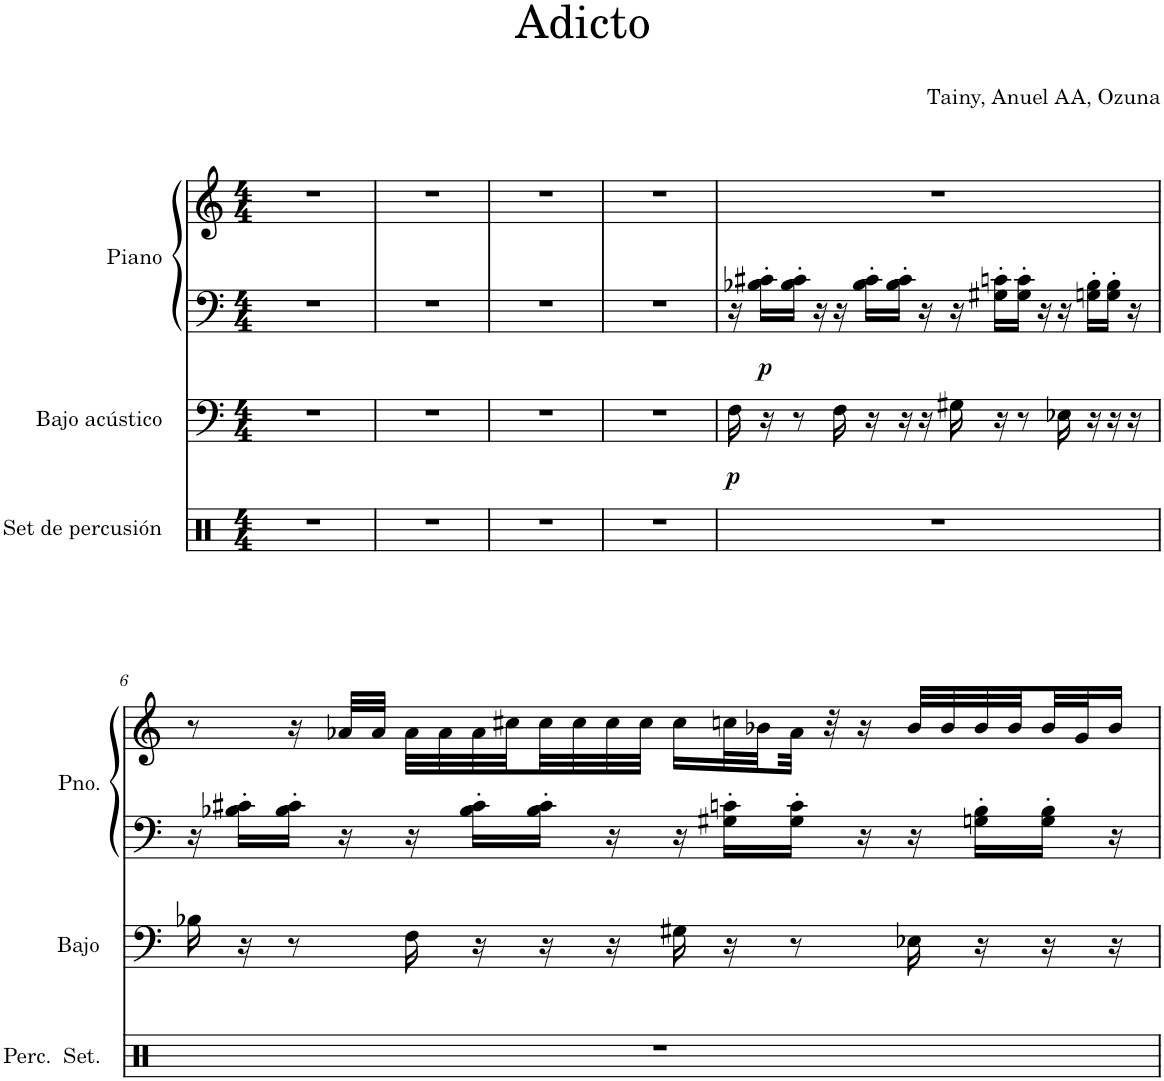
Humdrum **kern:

**kern	**kern	**dynam	**kern	**kern	**dynam
*part3	*part2	*part2	*part1	*part1	*part1
*staff4	*staff3	*staff3	*staff2	*staff1	*staff1/2
*I"Set de percusión	*I"Bajo acústico	*	*I"Piano	*	*
*	*I'Bajo	*	*I'Pno.	*	*
*clefX	*clefF4	*	*clefF4	*clefG2	*
*	*Trd7c12	*	*	*	*
*k[]	*k[]	*	*k[]	*k[]	*
*M4/4	*M4/4	*	*M4/4	*M4/4	*
=1	=1	=1	=1	=1	=1
1r	1r	.	1r	1r	.
=2	=2	=2	=2	=2	=2
1r	1r	.	1r	1r	.
=3	=3	=3	=3	=3	=3
1r	1r	.	1r	1r	.
=4	=4	=4	=4	=4	=4
1r	1r	.	1r	1r	.
=5	=5	=5	=5	=5	=5
!	!	!LO:DY:b	!	!	!
1r	16F\	p	16r	1r	.
!	!	!	!	!	!LO:DY:b=2
.	16r	.	16B-X\' 16c#X\'LL	.	p
.	8r	.	16B-\' 16c#\'JJ	.	.
.	.	.	16r	.	.
.	16F\	.	16r	.	.
.	16r	.	16B-\' 16c#\'LL	.	.
.	16r	.	16B-\' 16c#\'JJ	.	.
.	16r	.	16r	.	.
.	16G#X\	.	16r	.	.
.	16r	.	16G#X\' 16cn\'LL	.	.
.	8r	.	16G#\' 16c\'JJ	.	.
.	.	.	16r	.	.
.	16E-X\	.	16r	.	.
.	16r	.	16Gn\' 16B-\'LL	.	.
.	16r	.	16G\' 16B-\'JJ	.	.
.	16r	.	16r	.	.
!!LO:LB:g=z
=6	=6	=6	=6	=6	=6
1r	16B-X\	.	16r	8r	.
.	16r	.	16B-X\' 16c#X\'LL	.	.
.	8r	.	16B-\' 16c#\'JJ	16r	.
.	.	.	16r	32a-X/LLL	.
.	.	.	.	32a-/JJJ	.
.	16F\	.	16r	32a-\LLL	.
.	.	.	.	32a-\	.
.	16r	.	16B-\' 16c#\'LL	32a-\	.
.	.	.	.	32cc#X\	.
.	16r	.	16B-\' 16c#\'JJ	32cc#\	.
.	.	.	.	32cc#\	.
.	16r	.	16r	32cc#\	.
.	.	.	.	32cc#\JJJ	.
.	16G#X\	.	16r	16cc#\LL	.
.	16r	.	16G#X\' 16cn\'LL	32ccn\L	.
.	.	.	.	32b-X\	.
.	8r	.	16G#\' 16c\'JJ	32a-\JJJ	.
.	.	.	.	32r	.
.	.	.	16r	16r	.
.	16E-X\	.	16r	32b-/LLL	.
.	.	.	.	32b-/	.
.	16r	.	16Gn\' 16B-\'LL	32b-/	.
.	.	.	.	32b-/	.
.	16r	.	16G\' 16B-\'JJ	32b-/	.
.	.	.	.	32g/J	.
.	16r	.	16r	16b-/JJ	.
=	=	=	=	=	=
*-	*-	*-	*-	*-	*-
